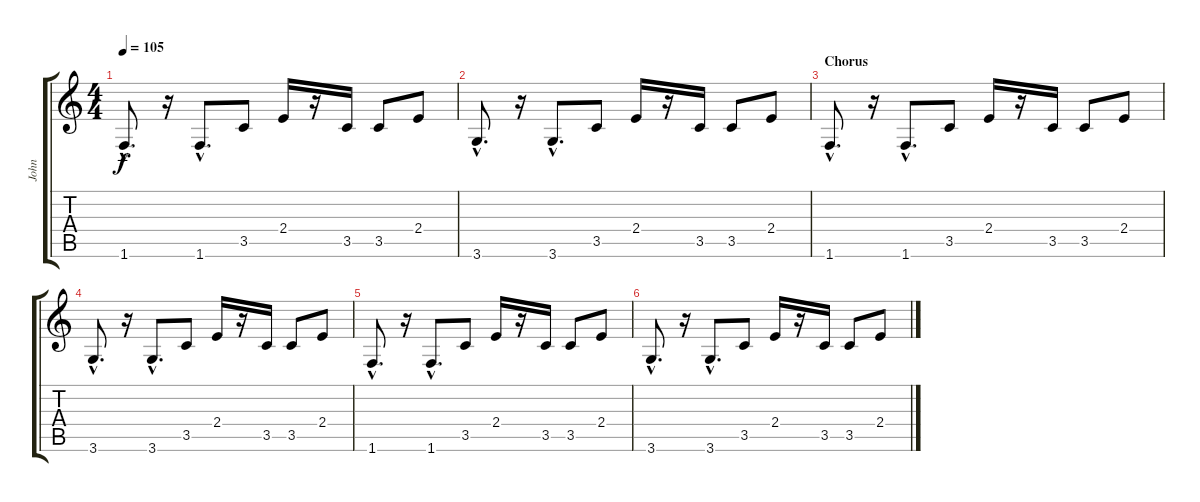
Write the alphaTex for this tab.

\track ("John" "John") {instrument electricguitarclean}
\staff {score tabs}
\tuning (E4 B3 G3 D3 A2 E2) {hide}
\ts (4 4)
\tempo 105
\clef g2
\ks c
1.6{hac}.8{d dy f volume 8} r.16 1.6{hac}.8{d} 3.5.8 2.4.16 r.16 3.5.16 3.5.8 2.4.8 |
3.6{hac}.8{d} r.16 3.6{hac}.8{d} 3.5.8 2.4.16 r.16 3.5.16 3.5.8 2.4.8 |
\section ("" "Chorus")
1.6{hac}.8{d volume 6} r.16 1.6{hac}.8{d} 3.5.8 2.4.16 r.16 3.5.16 3.5.8 2.4.8 |
3.6{hac}.8{d} r.16 3.6{hac}.8{d} 3.5.8 2.4.16 r.16 3.5.16 3.5.8 2.4.8 |
1.6{hac}.8{d volume 3} r.16 1.6{hac}.8{d} 3.5.8 2.4.16 r.16 3.5.16 3.5.8 2.4.8 |
3.6{hac}.8{d volume 2} r.16 3.6{hac}.8{d} 3.5.8 2.4.16 r.16 3.5.16 3.5.8 2.4.8
